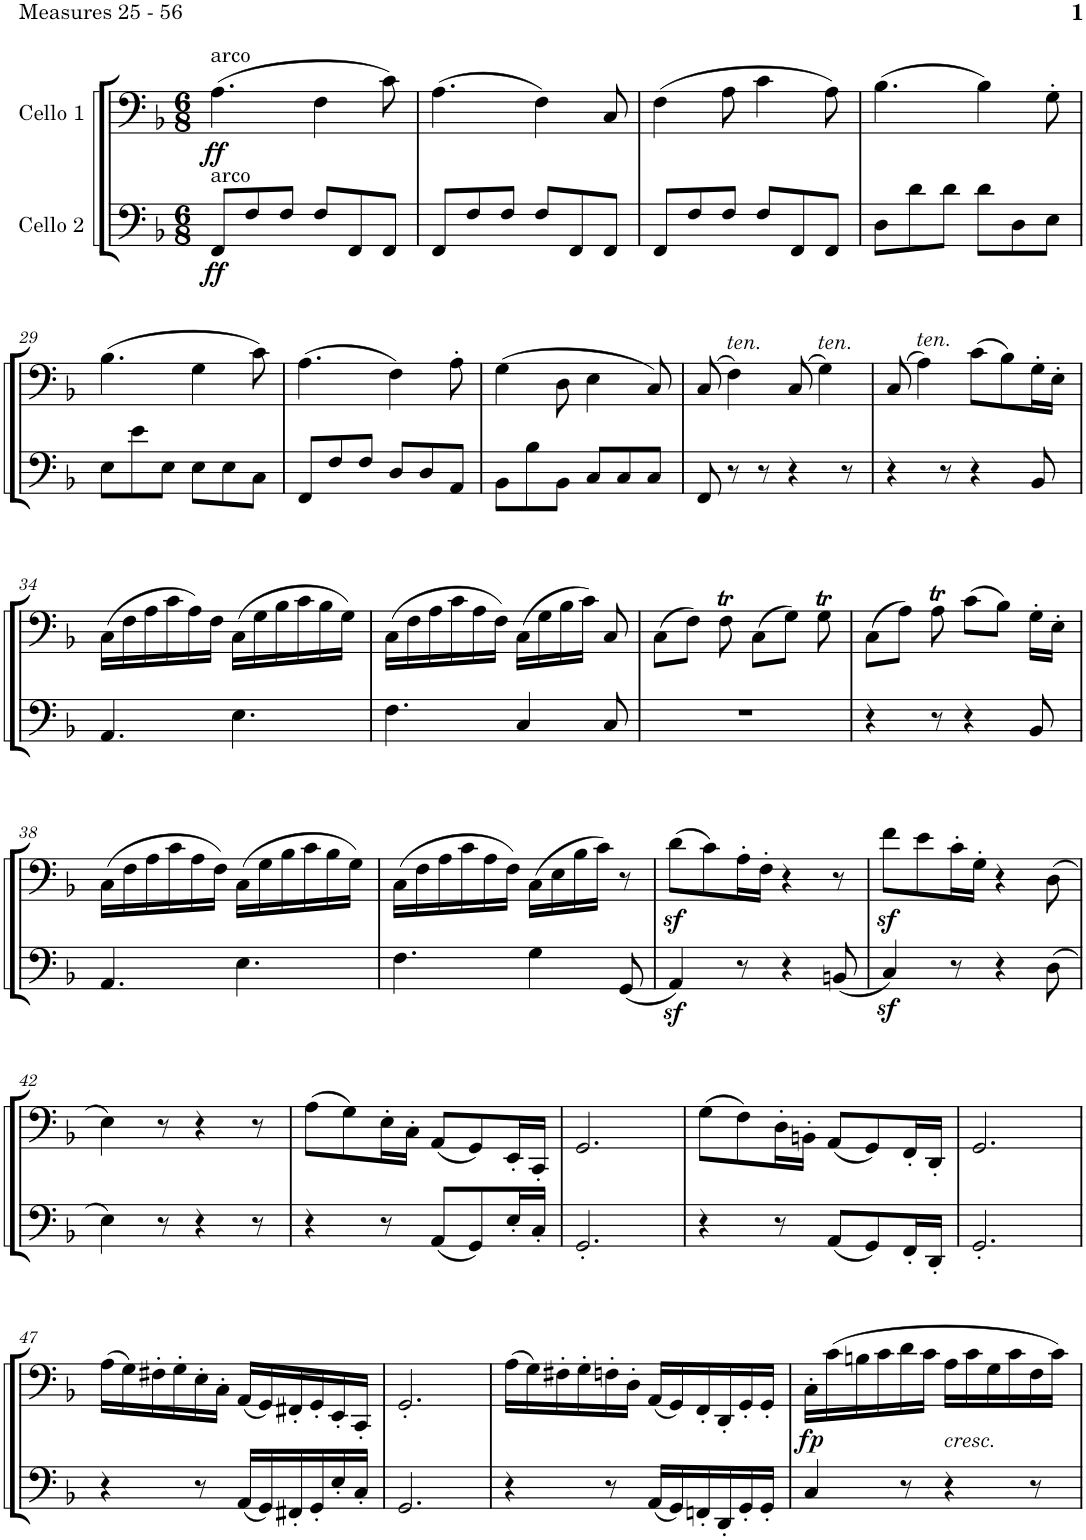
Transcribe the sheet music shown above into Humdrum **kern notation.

**kern	**dynam	**kern	**dynam
*part2	*part2	*part1	*part1
*staff2	*staff2	*staff1	*staff1
*I"Cello 2	*	*I"Cello 1	*
*clefF4	*	*clefF4	*
*k[b-]	*	*k[b-]	*
*M6/8	*	*M6/8	*
=25	=25	=25	=25
!	!	!LO:TX:a:t=Measures 25 - 56	!
!	!	!LO:TX:a:t=arco	!
!LO:TX:a:t=arco	!	!	!
!	!LO:DY:b	!	!LO:DY:b
8FF/L	ff	(4.A\	ff
8F/	.	.	.
8F/J	.	.	.
8F/L	.	4F\	.
8FF/	.	.	.
8FF/J	.	8c\)	.
=26	=26	=26	=26
8FF/L	.	(4.A\	.
8F/	.	.	.
8F/J	.	.	.
8F/L	.	4F\)	.
8FF/	.	.	.
8FF/J	.	8C/	.
=27	=27	=27	=27
8FF/L	.	(4F\	.
8F/	.	.	.
8F/J	.	8A\	.
8F/L	.	4c\	.
8FF/	.	.	.
8FF/J	.	8A\)	.
=28	=28	=28	=28
8D\L	.	(4.B-\	.
8d\	.	.	.
8d\J	.	.	.
8d\L	.	4B-\)	.
8D\	.	.	.
8E\J	.	8G'\	.
!!LO:LB:g=z
=29	=29	=29	=29
8E\L	.	(4.B-\	.
8e\	.	.	.
8E\J	.	.	.
8E\L	.	4G\	.
8E\	.	.	.
8C\J	.	8c\)	.
=30	=30	=30	=30
8FF/L	.	(4.A\	.
8F/	.	.	.
8F/J	.	.	.
8D/L	.	4F\)	.
8D/	.	.	.
8AA/J	.	8A'\	.
=31	=31	=31	=31
8BB-\L	.	(4G\	.
8B-\	.	.	.
8BB-\J	.	8D\	.
8C/L	.	4E\	.
8C/	.	.	.
8C/J	.	8C/)	.
=32	=32	=32	=32
8FF/	.	(8C/	.
!	!	!LO:TX:a:i:t=ten.	!
8r	.	4F\)	.
8r	.	.	.
4r	.	(8C/	.
!	!	!LO:TX:a:i:t=ten.	!
.	.	4G\)	.
8r	.	.	.
=33	=33	=33	=33
4r	.	(8C/	.
!	!	!LO:TX:a:i:t=ten.	!
.	.	4A\)	.
8r	.	.	.
4r	.	(8c\L	.
.	.	8B-\)	.
8BB-/	.	16G'\L	.
.	.	16E'\JJ	.
!!LO:LB:g=z
=34	=34	=34	=34
4.AA/	.	(16C\LL	.
.	.	16F\	.
.	.	16A\	.
.	.	16c\	.
.	.	16A\)	.
.	.	16F\JJ	.
4.E\	.	(16C\LL	.
.	.	16G\	.
.	.	16B-\	.
.	.	16c\	.
.	.	16B-\	.
.	.	16G\JJ)	.
=35	=35	=35	=35
4.F\	.	(16C\LL	.
.	.	16F\	.
.	.	16A\	.
.	.	16c\	.
.	.	16A\	.
.	.	16F\JJ)	.
4C/	.	(16C\LL	.
.	.	16G\	.
.	.	16B-\	.
.	.	16c\JJ)	.
8C/	.	8C/	.
=36	=36	=36	=36
2.r	.	(8C\L	.
.	.	8F\J)	.
.	.	8FT\	.
.	.	(8C\L	.
.	.	8G\J)	.
.	.	8GT\	.
=37	=37	=37	=37
4r	.	(8C\L	.
.	.	8A\J)	.
8r	.	8At\	.
4r	.	(8c\L	.
.	.	8B-\J)	.
8BB-/	.	16G'\LL	.
.	.	16E'\JJ	.
!!LO:LB:g=z
=38	=38	=38	=38
4.AA/	.	(16C\LL	.
.	.	16F\	.
.	.	16A\	.
.	.	16c\	.
.	.	16A\	.
.	.	16F\JJ)	.
4.E\	.	(16C\LL	.
.	.	16G\	.
.	.	16B-\	.
.	.	16c\	.
.	.	16B-\	.
.	.	16G\JJ)	.
=39	=39	=39	=39
4.F\	.	(16C\LL	.
.	.	16F\	.
.	.	16A\	.
.	.	16c\	.
.	.	16A\	.
.	.	16F\JJ)	.
4G\	.	(16C\LL	.
.	.	16E\	.
.	.	16B-\	.
.	.	16c\JJ)	.
(8GG/	.	8r	.
=40	=40	=40	=40
4AAz</)	.	(8dz<\L	.
.	.	8c\)	.
8r	.	16A'\L	.
.	.	16F'\JJ	.
4r	.	4r	.
(8BBn/	.	8r	.
=41	=41	=41	=41
4Cz</)	.	8fz<\L	.
.	.	8e\	.
8r	.	16c'\L	.
.	.	16G'\JJ	.
4r	.	4r	.
(8D\	.	(8D\	.
!!LO:LB:g=z
=42	=42	=42	=42
4E\)	.	4E\)	.
8r	.	8r	.
4r	.	4r	.
8r	.	8r	.
=43	=43	=43	=43
4r	.	(8A\L	.
.	.	8G\)	.
8r	.	16E'\L	.
.	.	16C'\JJ	.
(8AA/L	.	(8AA/L	.
8GG/)	.	8GG/)	.
16E'/L	.	16EE'/L	.
16C'/JJ	.	16CC'/JJ	.
=44	=44	=44	=44
2.GG'/	.	2.GG/	.
=45	=45	=45	=45
4r	.	(8G\L	.
.	.	8F\)	.
8r	.	16D'\L	.
.	.	16BBn'\JJ	.
(8AA/L	.	(8AA/L	.
8GG/)	.	8GG/)	.
16FF'/L	.	16FF'/L	.
16DD'/JJ	.	16DD'/JJ	.
=46	=46	=46	=46
2.GG'/	.	2.GG/	.
!!LO:LB:g=z
=47	=47	=47	=47
4r	.	(16A\LL	.
.	.	16G\)	.
.	.	16F#X'\	.
.	.	16G'\	.
8r	.	16E'\	.
.	.	16C'\JJ	.
(16AA/LL	.	(16AA/LL	.
16GG/)	.	16GG/)	.
16FF#X'/	.	16FF#X'/	.
16GG'/	.	16GG'/	.
16E'/	.	16EE'/	.
16C'/JJ	.	16CC'/JJ	.
=48	=48	=48	=48
2.GG/	.	2.GG'/	.
=49	=49	=49	=49
4r	.	(16A\LL	.
.	.	16G\)	.
.	.	16F#X'\	.
.	.	16G'\	.
8r	.	16Fn'\	.
.	.	16D'\JJ	.
(16AA/LL	.	(16AA/LL	.
16GG/)	.	16GG/)	.
16FFn'/	.	16FF'/	.
16DD'/	.	16DD'/	.
16GG'/	.	16GG'/	.
16GG'/JJ	.	16GG'/JJ	.
=50	=50	=50	=50
!	!	!	!LO:DY:b
4C/	.	16C'\LL	fp
.	.	(16c\	.
.	.	16Bn\	.
.	.	16c\	.
8r	.	16d\	.
.	.	16c\JJ	.
!	!	!LO:TX:b:i:t=cresc.	!
4r	.	16A\LL	.
.	.	16c\	.
.	.	16G\	.
.	.	16c\	.
8r	.	16F\	.
.	.	16c\JJ)	.
=	=	=	=
*-	*-	*-	*-
